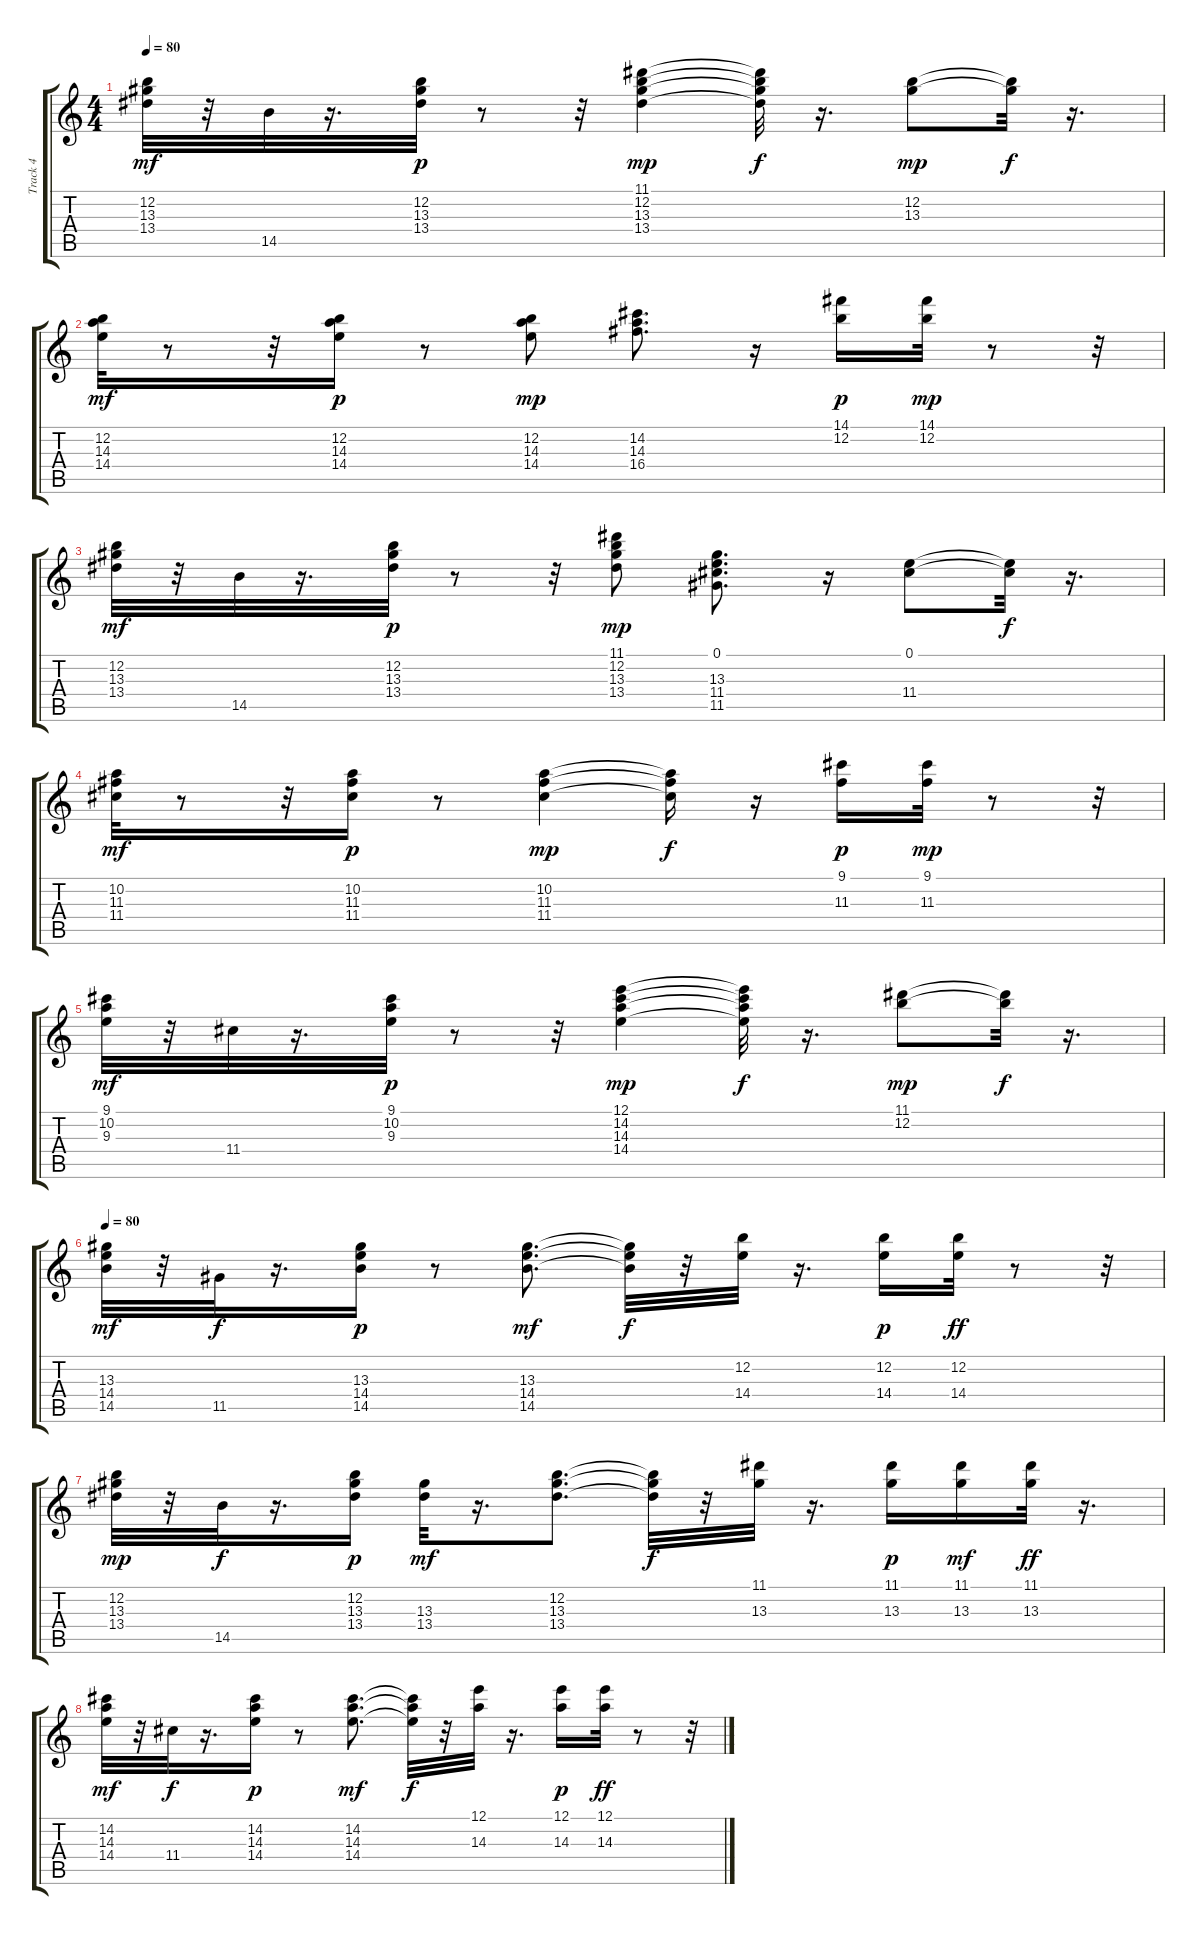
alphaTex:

\track ("Track 4" "Track 4") {instrument acousticguitarsteel}
\staff {score tabs}
\tuning (E4 B3 G3 D3 A2 E2) {hide}
\ts (4 4)
\tempo 80
\clef g2
\ks c
(12.2 13.3 13.4).32{dy mf} r.32 14.5.32 r.16{d} (12.2 13.3 13.4).32{dy p} r.8 r.32 (11.1 12.2 13.3 13.4).4{dy mp} (11.1{t} 12.2{t} 13.3{t} 13.4{t}).32{dy f} r.16{d} (12.2 13.3).8{dy mp} (12.2{t} 13.3{t}).32{dy f} r.16{d} |
(12.2 14.3 14.4).32{dy mf} r.8 r.32 (12.2 14.3 14.4).16{dy p} r.8 (12.2 14.3 14.4).8{dy mp} (14.2 14.3 16.4).8{d} r.16 (14.1 12.2).16{dy p} (14.1 12.2).32{dy mp} r.8 r.32 |
(12.2 13.3 13.4).32{dy mf} r.32 14.5.32 r.16{d} (12.2 13.3 13.4).32{dy p} r.8 r.32 (11.1 12.2 13.3 13.4).8{dy mp} (0.1 13.3 11.4 11.5).8{d} r.16 (0.1 11.4).8 (0.1{t} 11.4{t}).32{dy f} r.16{d} |
(10.2 11.3 11.4).32{dy mf} r.8 r.32 (10.2 11.3 11.4).16{dy p} r.8 (10.2 11.3 11.4).4{dy mp} (10.2{t} 11.3{t} 11.4{t}).16{dy f} r.16 (9.1 11.3).16{dy p} (9.1 11.3).32{dy mp} r.8 r.32 |
(9.1 10.2 9.3).32{dy mf} r.32 11.4.32 r.16{d} (9.1 10.2 9.3).32{dy p} r.8 r.32 (12.1 14.2 14.3 14.4).4{dy mp} (12.1{t} 14.2{t} 14.3{t} 14.4{t}).32{dy f} r.16{d} (11.1 12.2).8{dy mp} (11.1{t} 12.2{t}).32{dy f} r.16{d} |
\tempo 80
(13.3 14.4 14.5).32{dy mf instrument distortionguitar} r.32 11.5.32{dy f} r.16{d} (13.3 14.4 14.5).16{dy p} r.8 (13.3 14.4 14.5).8{d dy mf} (13.3{t} 14.4{t} 14.5{t}).32{dy f} r.32 (12.2 14.4).32 r.16{d} (12.2 14.4).16{dy p} (12.2 14.4).32{dy ff} r.8 r.32 |
(12.2 13.3 13.4).32{dy mp} r.32 14.5.32{dy f} r.16{d} (12.2 13.3 13.4).16{dy p} (13.3 13.4).32{dy mf} r.16{d} (12.2 13.3 13.4).8{d} (12.2{t} 13.3{t} 13.4{t}).32{dy f} r.32 (11.1 13.3).32 r.16{d} (11.1 13.3).16{dy p} (11.1 13.3).16{dy mf} (11.1 13.3).32{dy ff} r.16{d} |
(14.2 14.3 14.4).32{dy mf} r.32 11.4.32{dy f} r.16{d} (14.2 14.3 14.4).16{dy p} r.8 (14.2 14.3 14.4).8{d dy mf} (14.2{t} 14.3{t} 14.4{t}).32{dy f} r.32 (12.1 14.3).32 r.16{d} (12.1 14.3).16{dy p} (12.1 14.3).32{dy ff} r.8 r.32
